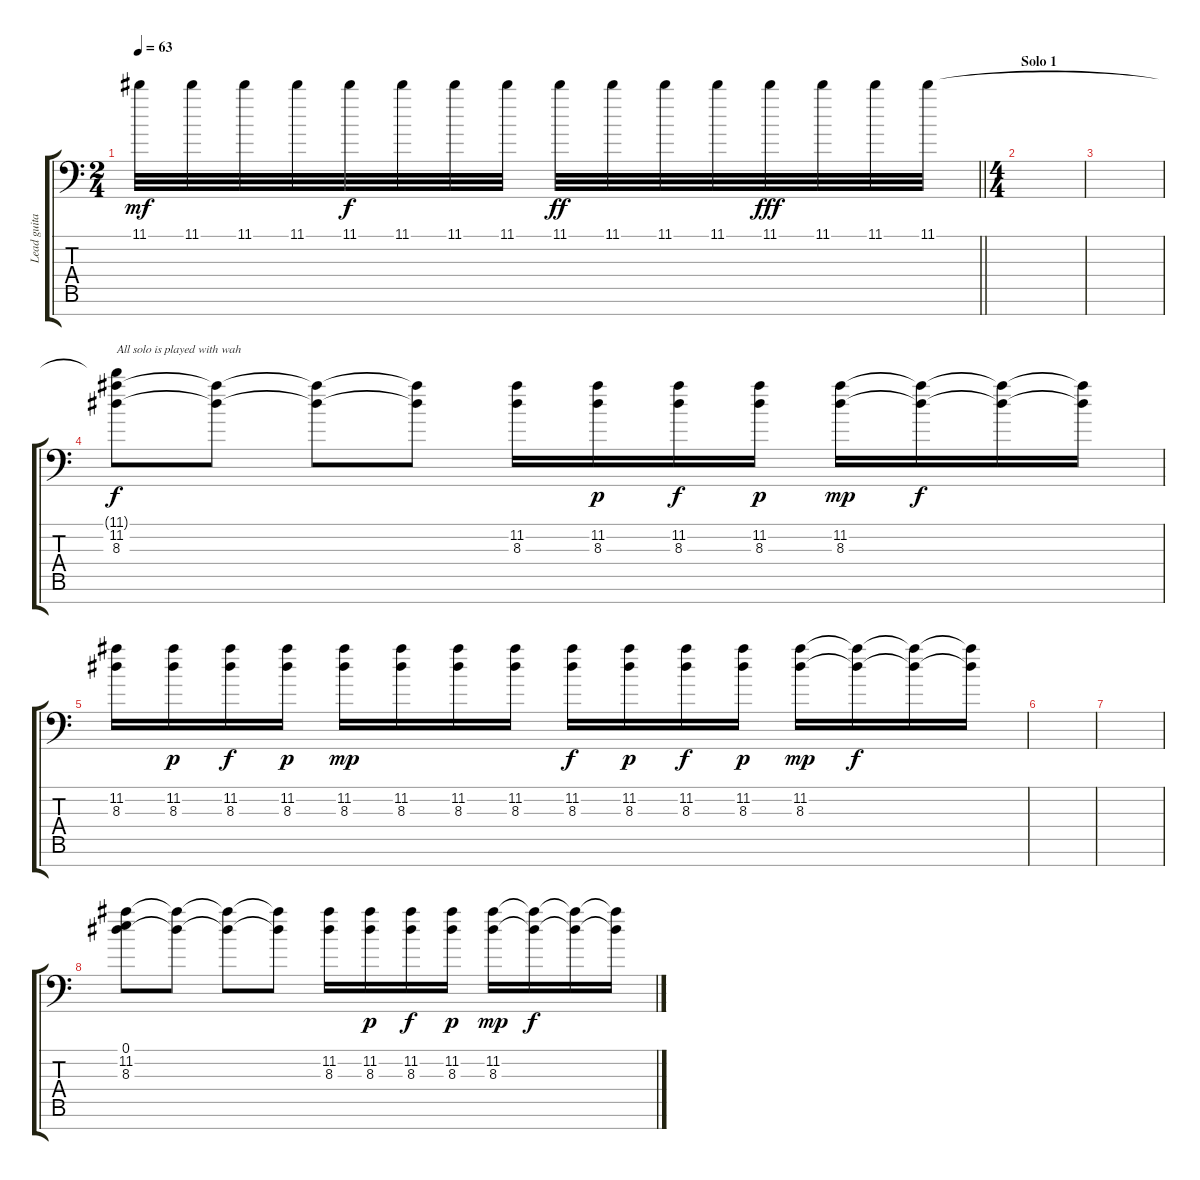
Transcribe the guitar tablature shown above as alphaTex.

\track ("Lead guitar" "Lead guita") {instrument distortionguitar}
\staff {score tabs}
\tuning (E4 B3 G3 D3 A2 E2 A1) {hide}
\ts (2 4)
\tempo 63
\clef f4
\barLineRight lightlight
\ks c
11.1.32{dy mf} 11.1.32 11.1.32 11.1.32 11.1.32{dy f} 11.1.32 11.1.32 11.1.32 11.1.32{dy ff} 11.1.32 11.1.32 11.1.32 11.1.32{dy fff} 11.1.32 11.1.32 11.1.32 |
\ts (4 4)
\section ("" "Solo 1")
|
|
(11.1{t} 11.2 8.3).8{txt "All solo is played with wah" dy f} (11.2{t} 8.3{t}).8 (11.2{t} 8.3{t}).8 (11.2{t} 8.3{t}).8 (11.2 8.3).16 (11.2 8.3).16{dy p} (11.2 8.3).16{dy f} (11.2 8.3).16{dy p} (11.2 8.3).16{dy mp} (11.2{t} 8.3{t}).16{dy f} (11.2{t} 8.3{t}).16 (11.2{t} 8.3{t}).16 |
(11.2 8.3).16 (11.2 8.3).16{dy p} (11.2 8.3).16{dy f} (11.2 8.3).16{dy p} (11.2 8.3).16{dy mp} (11.2 8.3).16 (11.2 8.3).16 (11.2 8.3).16 (11.2 8.3).16{dy f} (11.2 8.3).16{dy p} (11.2 8.3).16{dy f} (11.2 8.3).16{dy p} (11.2 8.3).16{dy mp} (11.2{t} 8.3{t}).16{dy f} (11.2{t} 8.3{t}).16 (11.2{t} 8.3{t}).16 |
|
|
(0.1 11.2 8.3).8 (11.2{t} 8.3{t}).8 (11.2{t} 8.3{t}).8 (11.2{t} 8.3{t}).8 (11.2 8.3).16 (11.2 8.3).16{dy p} (11.2 8.3).16{dy f} (11.2 8.3).16{dy p} (11.2 8.3).16{dy mp} (11.2{t} 8.3{t}).16{dy f} (11.2{t} 8.3{t}).16 (11.2{t} 8.3{t}).16
